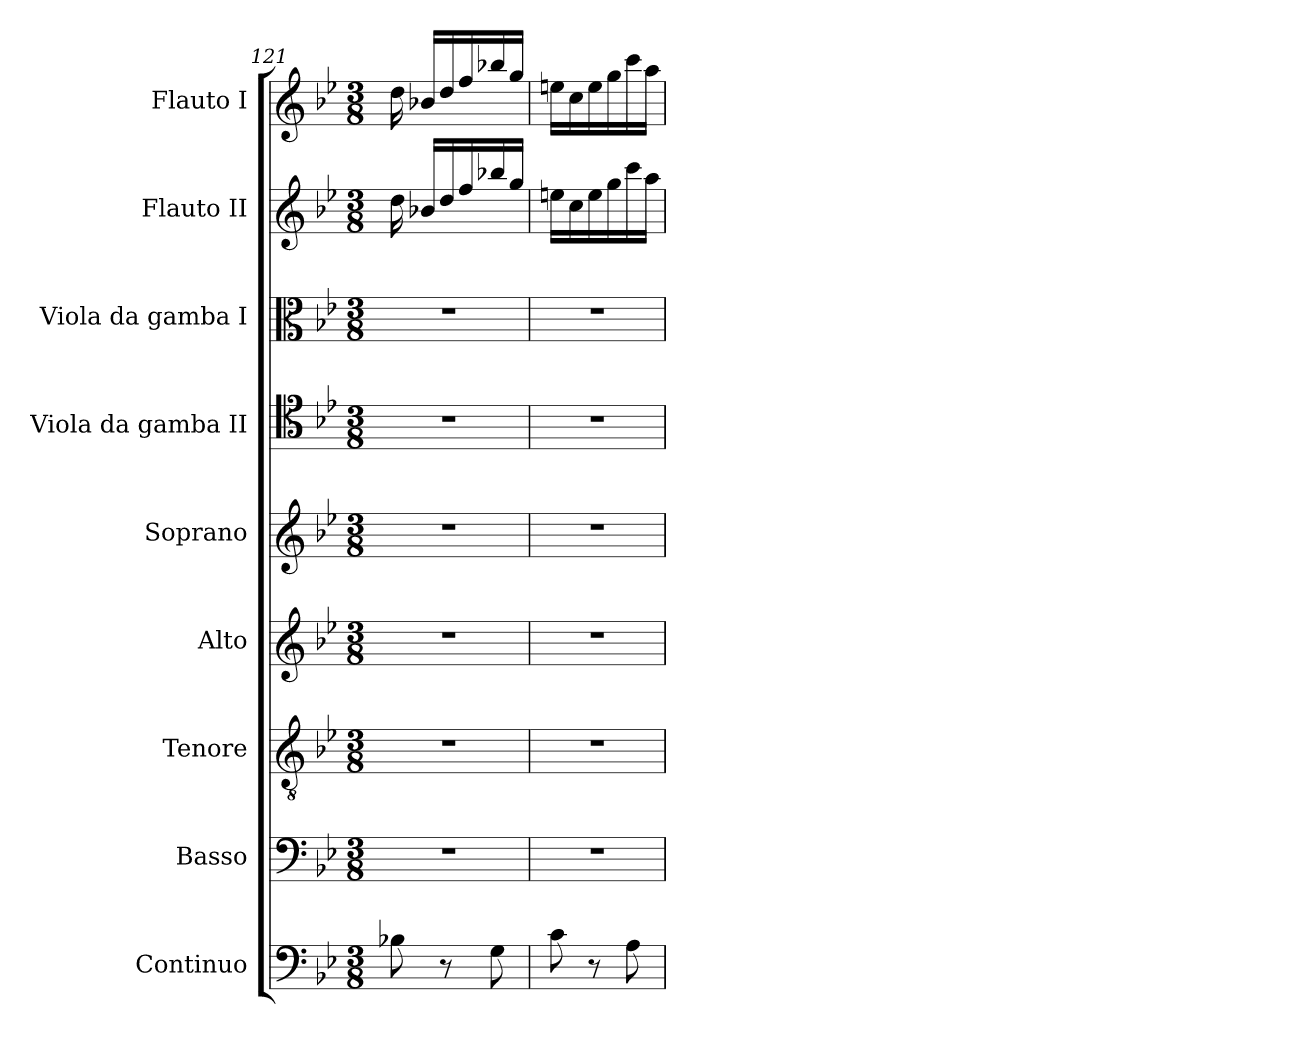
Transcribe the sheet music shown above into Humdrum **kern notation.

**kern	**kern	**kern	**kern	**kern	**kern	**kern	**kern	**kern
*part9	*part8	*part7	*part6	*part5	*part4	*part3	*part2	*part1
*staff9	*staff8	*staff7	*staff6	*staff5	*staff4	*staff3	*staff2	*staff1
*I"Continuo	*I"Basso	*I"Tenore	*I"Alto	*I"Soprano	*I"Viola da gamba II	*I"Viola da gamba I	*I"Flauto II	*I"Flauto I
*clefF4	*clefF4	*clefGv2	*clefG2	*clefG2	*clefC4	*clefC3	*clefG2	*clefG2
*	*	*ITrd7c12	*	*	*	*	*	*
*k[b-e-]	*k[b-e-]	*k[b-e-]	*k[b-e-]	*k[b-e-]	*k[b-e-]	*k[b-e-]	*k[b-e-]	*k[b-e-]
*B-:	*B-:	*B-:	*B-:	*B-:	*B-:	*B-:	*B-:	*B-:
*M3/8	*M3/8	*M3/8	*M3/8	*M3/8	*M3/8	*M3/8	*M3/8	*M3/8
=121	=121	=121	=121	=121	=121	=121	=121	=121
!	!LO:N:vis=1	!LO:N:vis=1	!LO:N:vis=1	!LO:N:vis=1	!LO:N:vis=1	!LO:N:vis=1	!	!
8B-Xi\	4.r	4.r	4.r	4.r	4.r	4.r	16ddi\	16ddi\
.	.	.	.	.	.	.	16b-Xi/LL	16b-Xi/LL
8r	.	.	.	.	.	.	16ddi/	16ddi/
.	.	.	.	.	.	.	16ffi/	16ffi/
8Gi\	.	.	.	.	.	.	16bb-Xi/	16bb-Xi/
.	.	.	.	.	.	.	16ggi/JJ	16ggi/JJ
=122	=122	=122	=122	=122	=122	=122	=122	=122
!	!LO:N:vis=1	!LO:N:vis=1	!LO:N:vis=1	!LO:N:vis=1	!LO:N:vis=1	!LO:N:vis=1	!	!
8ci\	4.r	4.r	4.r	4.r	4.r	4.r	16eeni\LL	16eeni\LL
.	.	.	.	.	.	.	16cci\	16cci\
8r	.	.	.	.	.	.	16eei\	16eei\
.	.	.	.	.	.	.	16ggi\	16ggi\
8Ai\	.	.	.	.	.	.	16ccci\	16ccci\
.	.	.	.	.	.	.	16aai\JJ	16aai\JJ
=	=	=	=	=	=	=	=	=
*-	*-	*-	*-	*-	*-	*-	*-	*-
